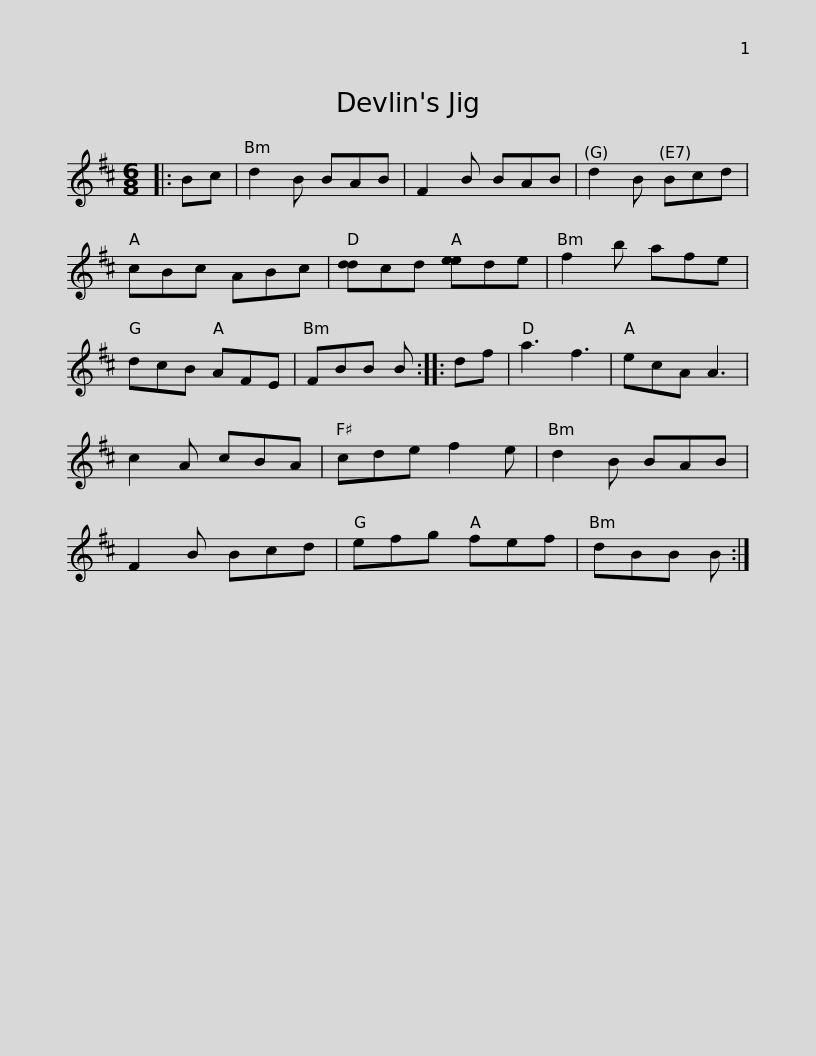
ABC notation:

X:1
L:1/8
M:6/8
I:linebreak $
K:Bmin
V:1 treble
V:1
|: Bc | d2 B BAB | F2 B BAB | d2 B Bcd | cBc ABc | %5
 [dd]cd [ee]de | f2 b afe | dcB AFE |$ FBB B :: df | %10
 a3 f3 | ecA A3 | c2 A cBA | cde f2 e | d2 B BAB | %15
 F2 B Bcd | efg fef |$ dBB B :| %18
